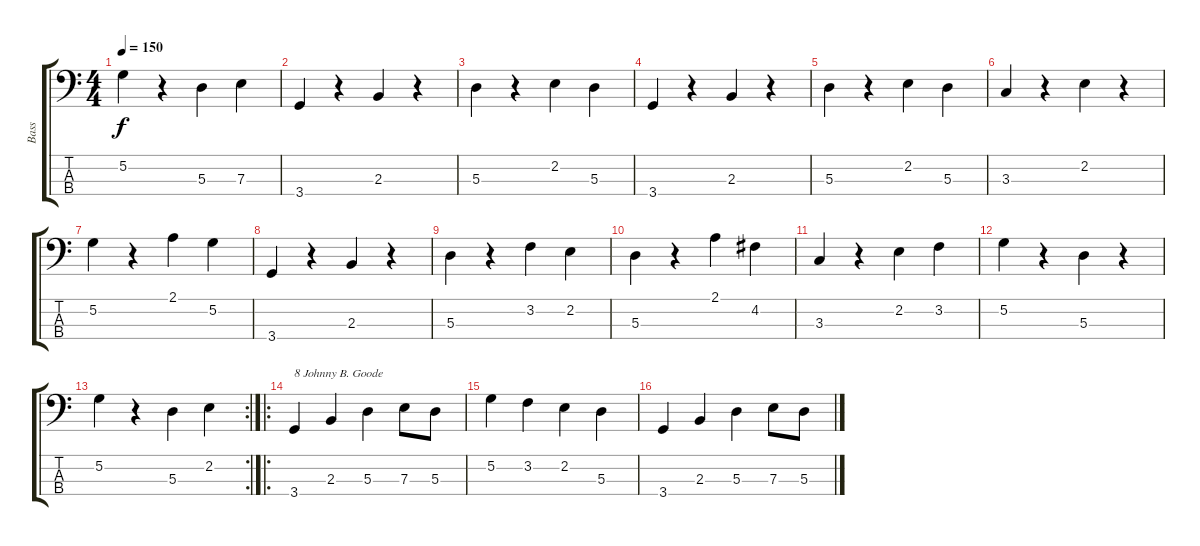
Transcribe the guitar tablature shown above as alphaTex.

\track ("Bass" "Bass") {instrument electricbassfinger}
\staff {score tabs}
\tuning (G2 D2 A1 E1) {hide}
\ts (4 4)
\tempo 150
\clef f4
\ks c
5.2.4{dy f} r.4 5.3.4 7.3.4 |
3.4.4 r.4 2.3.4 r.4 |
5.3.4 r.4 2.2.4 5.3.4 |
3.4.4 r.4 2.3.4 r.4 |
5.3.4 r.4 2.2.4 5.3.4 |
3.3.4 r.4 2.2.4 r.4 |
5.2.4 r.4 2.1.4 5.2.4 |
3.4.4 r.4 2.3.4 r.4 |
5.3.4 r.4 3.2.4 2.2.4 |
5.3.4 r.4 2.1.4 4.2.4 |
3.3.4 r.4 2.2.4 3.2.4 |
5.2.4 r.4 5.3.4 r.4 |
\rc 2
5.2.4 r.4 5.3.4 2.2.4 |
\ro
3.4.4{txt "8 Johnny B. Goode"} 2.3.4 5.3.4 7.3.8 5.3.8 |
5.2.4 3.2.4 2.2.4 5.3.4 |
3.4.4 2.3.4 5.3.4 7.3.8 5.3.8
